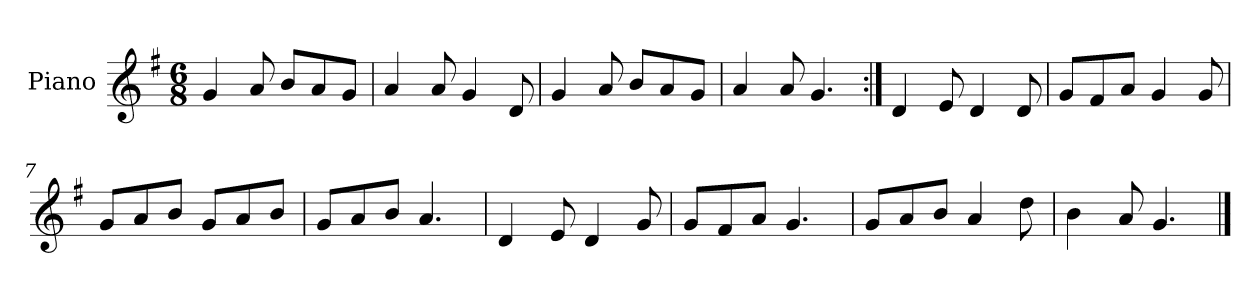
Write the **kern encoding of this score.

**kern
*part1
*staff1
*I"Piano
*I'Pno.
*clefG2
*k[f#]
*M6/8
=1
4g/
8a/
8b/L
8a/
8g/J
=2
4a/
8a/
4g/
8d/
=3
4g/
8a/
8b/L
8a/
8g/J
=4
4a/
8a/
4.g/
=5:|!
4d/
8e/
4d/
8d/
=6
8g/L
8f#/
8a/J
4g/
8g/
=7
8g/L
8a/
8b/J
8g/L
8a/
8b/J
!!LO:LB:g=z
=8
8g/L
8a/
8b/J
4.a/
=9
4d/
8e/
4d/
8g/
=10
8g/L
8f#/
8a/J
4.g/
=11
8g/L
8a/
8b/J
4a/
8dd\
=12
4b\
8a/
4.g/
==
*-
